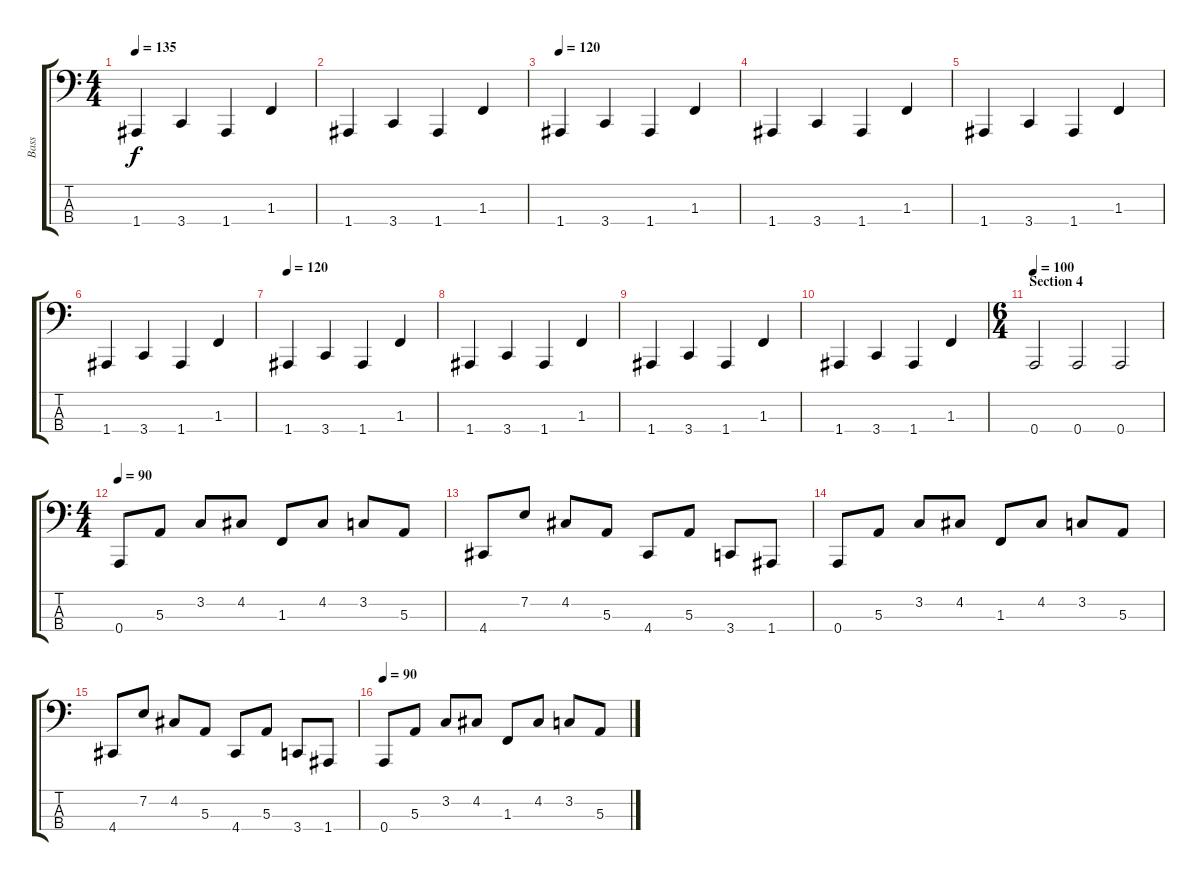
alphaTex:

\track ("Bass" "Bass") {instrument electricbasspick}
\staff {score tabs}
\tuning (D2 A1 E1 A0) {hide}
\ts (4 4)
\tempo 135
\clef f4
\ks c
1.4.4{dy f} 3.4.4 1.4.4 1.3.4 |
1.4.4 3.4.4 1.4.4 1.3.4 |
\tempo 120
1.4.4 3.4.4 1.4.4 1.3.4 |
1.4.4 3.4.4 1.4.4 1.3.4 |
1.4.4 3.4.4 1.4.4 1.3.4 |
1.4.4 3.4.4 1.4.4 1.3.4 |
\tempo 120
1.4.4 3.4.4 1.4.4 1.3.4 |
1.4.4 3.4.4 1.4.4 1.3.4 |
1.4.4 3.4.4 1.4.4 1.3.4 |
1.4.4 3.4.4 1.4.4 1.3.4 |
\ts (6 4)
\section ("" "Section 4")
\tempo 100
0.4.2 0.4.2 0.4.2 |
\ts (4 4)
\tempo 90
0.4.8 5.3.8 3.2.8 4.2.8 1.3.8 4.2.8 3.2.8 5.3.8 |
4.4.8 7.2.8 4.2.8 5.3.8 4.4.8 5.3.8 3.4.8 1.4.8 |
0.4.8 5.3.8 3.2.8 4.2.8 1.3.8 4.2.8 3.2.8 5.3.8 |
4.4.8 7.2.8 4.2.8 5.3.8 4.4.8 5.3.8 3.4.8 1.4.8 |
\tempo 90
0.4.8 5.3.8 3.2.8 4.2.8 1.3.8 4.2.8 3.2.8 5.3.8
